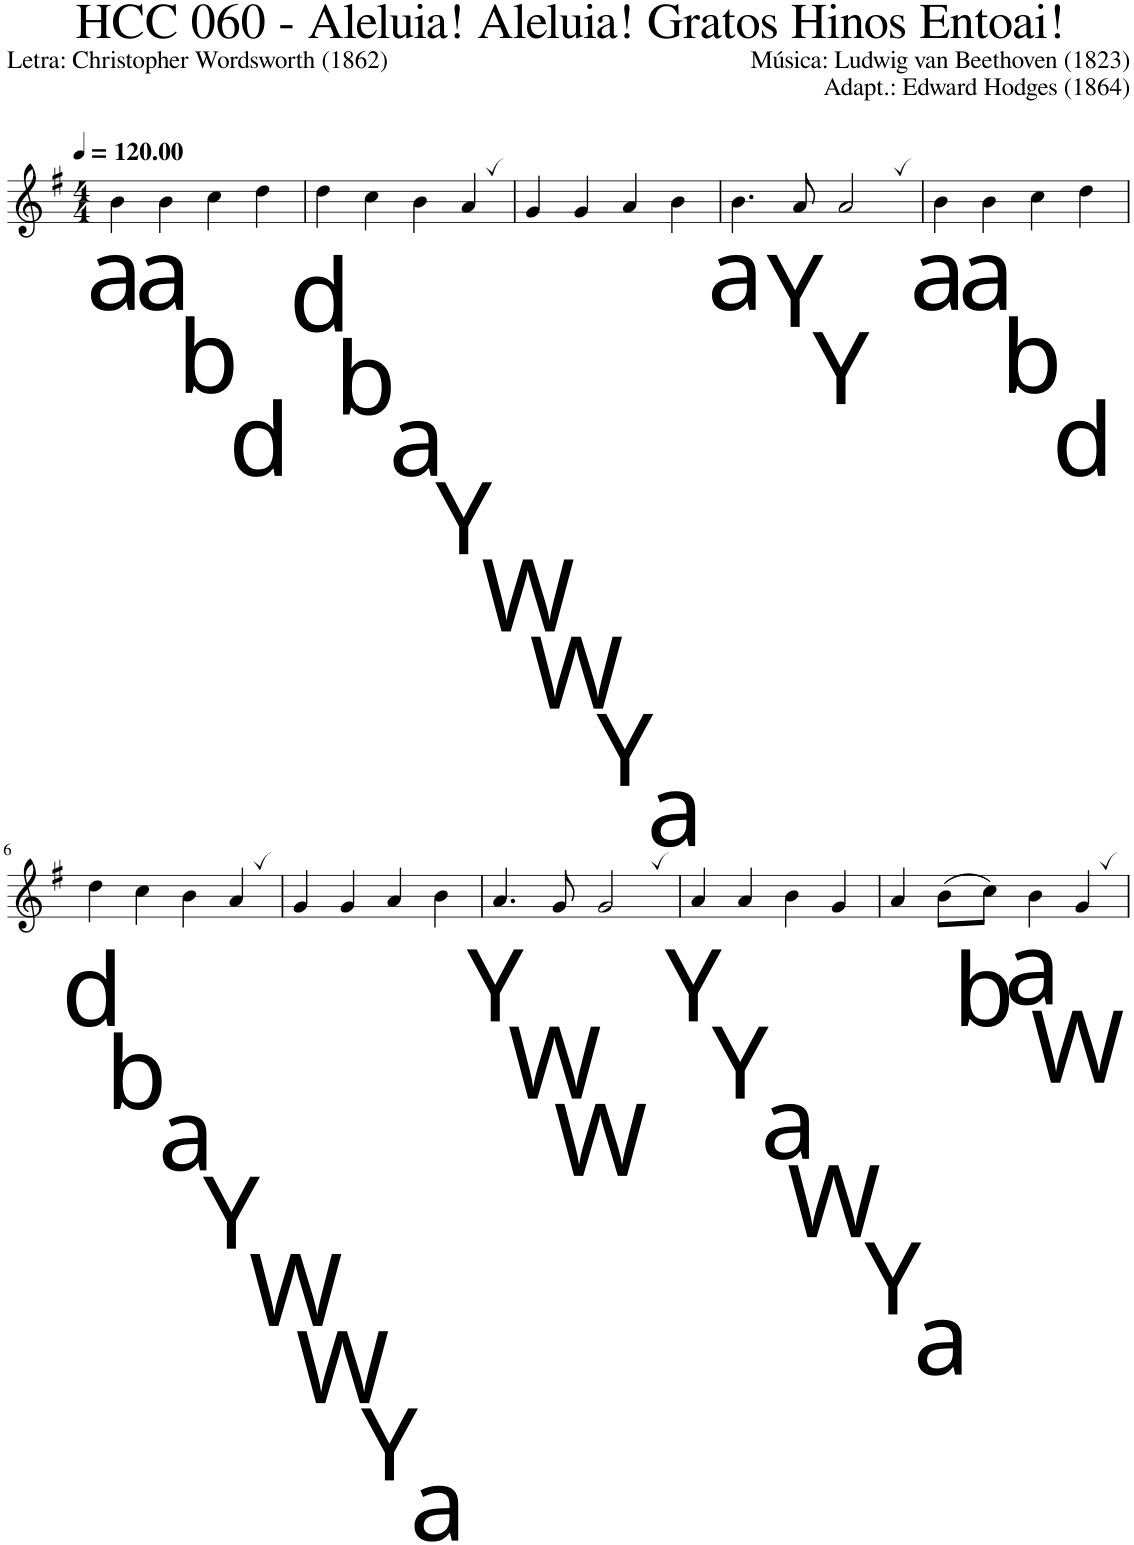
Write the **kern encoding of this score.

**kern
*part1
*staff1
*I"Flauta
*I'Fl.
*clefG2
*k[f#]
*M4/4
=1
!LO:TX:b:t=a
4b\
!LO:TX:b:t=a
4b\
!LO:TX:b:t=b
4cc\
!LO:TX:b:t=d
4dd\
=2
!LO:TX:b:t=d
4dd\
!LO:TX:b:t=b
4cc\
!LO:TX:b:t=a
4b\
!LO:TX:b:t=Y
4a,/
=3
!LO:TX:b:t=W
4g/
!LO:TX:b:t=W
4g/
!LO:TX:b:t=Y
4a/
!LO:TX:b:t=a
4b\
=4
!LO:TX:b:t=a
4.b\
!LO:TX:b:t=Y
8a/
!LO:TX:b:t=Y
2a,/
=5
!LO:TX:b:t=a
4b\
!LO:TX:b:t=a
4b\
!LO:TX:b:t=b
4cc\
!LO:TX:b:t=d
4dd\
!!LO:LB:g=z
=6
!LO:TX:b:t=d
4dd\
!LO:TX:b:t=b
4cc\
!LO:TX:b:t=a
4b\
!LO:TX:b:t=Y
4a,/
=7
!LO:TX:b:t=W
4g/
!LO:TX:b:t=W
4g/
!LO:TX:b:t=Y
4a/
!LO:TX:b:t=a
4b\
=8
!LO:TX:b:t=Y
4.a/
!LO:TX:b:t=W
8g/
!LO:TX:b:t=W
2g,/
=9
!LO:TX:b:t=Y
4a/
!LO:TX:b:t=Y
4a/
!LO:TX:b:t=a
4b\
!LO:TX:b:t=W
4g/
=10
!LO:TX:b:t=Y
4a/
!LO:TX:b:t=a
(8b\L
!LO:TX:b:t=b
8cc\J)
!LO:TX:b:t=a
4b\
!LO:TX:b:t=W
4g,/
=
*-
